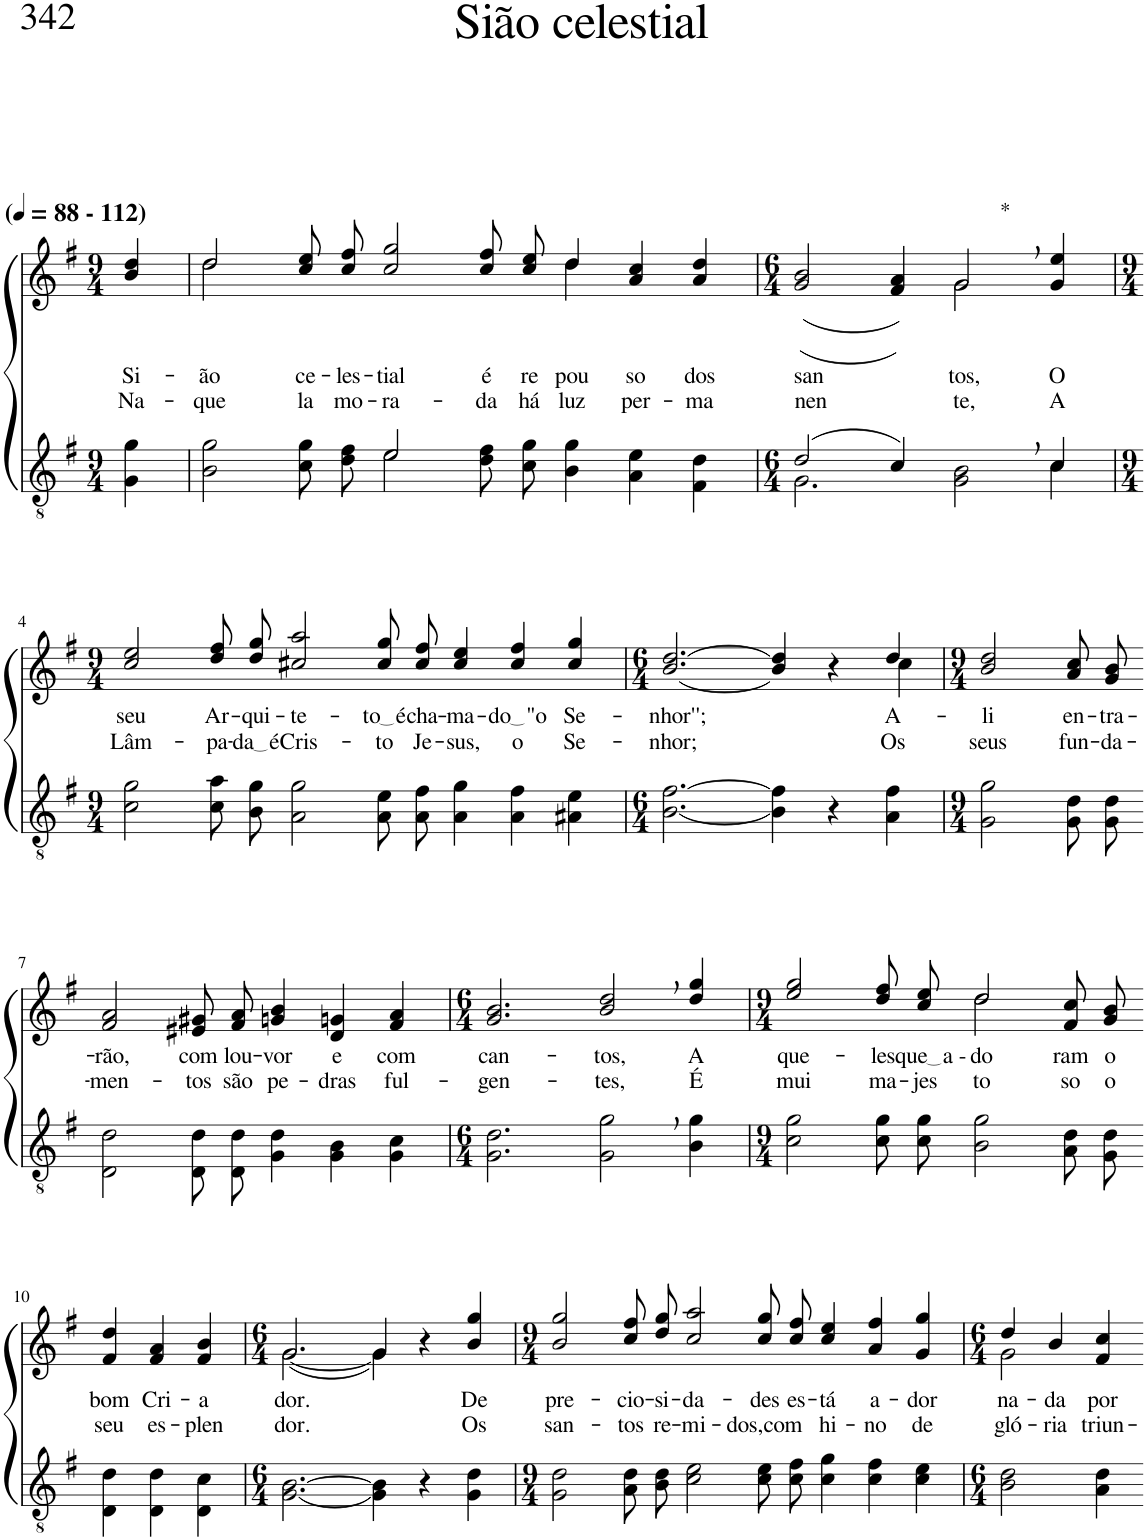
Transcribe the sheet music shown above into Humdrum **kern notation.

**kern	**kern	**text	**text
*part2	*part1	*part1	*part1
*staff2	*staff1	*staff1	*staff1
*I"Parte III e IV	*I"Parte I e II	*	*
*clefGv2	*clefG2	*	*
*Trd4c7	*Trd4c7	*	*
*k[f#]	*k[f#]	*	*
*M9/4	*M9/4	*	*
*MM88	*MM88	*	*
=1	=1	=1	=1
!	!LO:TX:a:B:t=(	!	!
!	!LO:TX:a:B:t=- 112)	!	!
!	!	!LO:LY:b	!LO:LY:b
4G\ 4g\	4b/ 4dd/	Si-	Na-
=2	=2	=2	=2
*^	*	*	*
!	!	!	!LO:LY:b	!LO:LY:b
*	*	*^	*	*
2.ryy	2B\ 2g\	2dd\	2dd/	-ão	-que-
!	!	!	!	!LO:LY:b	!LO:LY:b
.	8c\ 8g\L	1ryy	8cc\ 8ee\L	ce-	-la
!	!	!	!	!LO:LY:b	!LO:LY:b
.	8d\ 8f#\J	.	8cc\ 8ff#\J	-les-	mo-
!	!	!	!	!LO:LY:b	!LO:LY:b
2e/	2e\	.	2cc/ 2gg/	-tial	-ra-
!	!	!	!	!LO:LY:b	!LO:LY:b
1ryy	8d\ 8f#\L	.	8cc\ 8ff#\L	é	-da
!	!	!	!	!LO:LY:b	!LO:LY:b
.	8c\ 8g\J	.	8cc\ 8ee\J	re-	há
!	!	!	!	!LO:LY:b	!LO:LY:b
.	4B\ 4g\	4dd\	4dd/	-pou-	luz
!	!	!	!	!LO:LY:b	!LO:LY:b
.	4A\ 4e\	2ryy	4a/ 4cc/	so	per-
!	!	!	!	!LO:LY:b	!LO:LY:b
.	4F#\ 4d\	.	4a/ 4dd/	dos	-ma-
=3	=3	=3	=3	=3	=3
*M6/4	*	*M6/4	*	*	*
!	!	!	!	!LO:LY:b	!LO:LY:b
(2d/	2.G\	((2g/ 2b/	2.ryy	-san-	-nen-
4c/)	.	4f#/ 4a/))	.	.	.
!	!	!LO:TX:a:t=*	!	!	!
!	!	!	!	!LO:LY:b	!LO:LY:b
2ryy	2G\ 2B\	2g,/	2g\	-tos,	-te,
!	!	!	!	!LO:LY:b	!LO:LY:b
4c/	4c\	4g/ 4ee/	4ryy	O	A
*v	*v	*	*	*	*
*	*v	*v	*	*
!!LO:LB:g=z
=4	=4	=4	=4
*M9/4	*M9/4	*	*
*^	*^	*	*
!	!	!	!	!LO:LY:b	!LO:LY:b
*v	*v	*	*	*	*
*	*v	*v	*	*
2c\ 2g\	2cc/ 2ee/	seu	Lâm-
!	!	!LO:LY:b	!LO:LY:b
8c\ 8a\L	8dd\ 8ff#\L	Ar-	-pa-
!	!	!LO:LY:b	!LO:LY:b
8B\ 8g\J	8dd\ 8gg\J	-qui-	da é
!	!	!LO:LY:b	!LO:LY:b
2A\ 2g\	2cc#X/ 2aa/	-te-	Cris-
!	!	!LO:LY:b	!LO:LY:b
8A\ 8e\L	8cc#\ 8gg\L	to é	-to
!	!	!LO:LY:b	!LO:LY:b
8A\ 8f#\J	8cc#\ 8ff#\J	cha-	Je-
!	!	!LO:LY:b	!LO:LY:b
4A\ 4g\	4cc#/ 4ee/	-ma-	-sus,
!	!	!LO:LY:b	!LO:LY:b
4A\ 4f#\	4cc#/ 4ff#/	do "o	o
!	!	!LO:LY:b	!LO:LY:b
4A#X\ 4e\	4cc#/ 4gg/	Se-	Se-
=5	=5	=5	=5
*M6/4	*M6/4	*	*
!	!	!LO:LY:b	!LO:LY:b
*	*^	*	*
[2.B\ [2.f#\	[2.b/ [2.dd/	4ryy	-nhor'';	-nhor;
*	*v	*v	*	*
4B\] 4f#\]	4b/] 4dd/]	.	.
4r	4r	.	.
*	*^	*	*
!	!	!	!LO:LY:b	!LO:LY:b
4A\ 4f#\	4dd/	4cc\	-A-	Os
*	*v	*v	*	*
=6	=6	=6	=6
*M9/4	*M9/4	*	*
*	*^	*	*
!	!	!	!LO:LY:b	!LO:LY:b
*	*v	*v	*	*
2G\ 2g\	2b/ 2dd/	-li	seus
!	!	!LO:LY:b	!LO:LY:b
8G\ 8d\L	8a/ 8cc/L	en-	fun-
!	!	!LO:LY:b	!LO:LY:b
8G\ 8d\J	8g/ 8b/J	-tra-	-da-
!!LO:LB:g=z
=7-	=7-	=7-	=7-
!	!	!LO:LY:b	!LO:LY:b
2D\ 2d\	2f#/ 2a/	-rão,	-men-
!	!	!LO:LY:b	!LO:LY:b
8D/ 8d/L	8e#X/ 8g#X/L	com	-tos
!	!	!LO:LY:b	!LO:LY:b
8D/ 8d/J	8f#/ 8a/J	lou-	são
!	!	!LO:LY:b	!LO:LY:b
4G\ 4d\	4gn/ 4b/	-vor	pe-
!	!	!LO:LY:b	!LO:LY:b
4G\ 4B\	4d/ 4gn/	e	-dras
!	!	!LO:LY:b	!LO:LY:b
4G\ 4c\	4f#/ 4a/	com	ful-
=8	=8	=8	=8
*M6/4	*M6/4	*	*
!	!	!LO:LY:b	!LO:LY:b
2.G\ 2.d\	2.g/ 2.b/	can-	-gen-
!	!	!LO:LY:b	!LO:LY:b
2G\, 2g\,	2b/, 2dd/,	-tos,	-tes,
!	!	!LO:LY:b	!LO:LY:b
4B\ 4g\	4dd/ 4gg/	A-	É
=9	=9	=9	=9
*M9/4	*M9/4	*	*
*	*^	*	*
!	!	!	!LO:LY:b	!LO:LY:b
2c\ 2g\	2.ryy	2ee/ 2gg/	-que-	mui
!	!	!	!LO:LY:b	!LO:LY:b
8c\ 8g\L	.	8dd\ 8ff#\L	-les	ma-
!	!	!	!LO:LY:b	!LO:LY:b
8c\ 8g\J	.	8cc\ 8ee\J	que a -	-jes-
!	!	!	!LO:LY:b	!LO:LY:b
2B\ 2g\	2dd\	2dd/	-do-	-to-
!	!	!	!LO:LY:b	!LO:LY:b
8A\ 8d\L	4ryy	8f#/ 8cc/L	-ram	-so
!	!	!	!LO:LY:b	!LO:LY:b
8G\ 8d\J	.	8g/ 8b/J	o	o
!!LO:LB:g=z
=10-	=10-	=10-	=10-	=10-
!	!	!	!LO:LY:b	!LO:LY:b
*	*v	*v	*	*
4D\ 4d\	4f#/ 4dd/	bom	seu
!	!	!LO:LY:b	!LO:LY:b
4D\ 4d\	4f#/ 4a/	Cri-	es-
!	!	!LO:LY:b	!LO:LY:b
4D\ 4c\	4f#/ 4b/	-a-	-plen-
=11	=11	=11	=11
*M6/4	*M6/4	*	*
*	*^	*	*
!	!	!	!LO:LY:b	!LO:LY:b
[2.G\ [2.B\	(2.g/	[2.g\	dor.	-dor.
4G\] 4B\]	4g/	4g\])	.	.
4r	4r	2ryy	.	.
!	!	!	!LO:LY:b	!LO:LY:b
4G\ 4d\	4b/ 4gg/	.	De	Os
*	*v	*v	*	*
=12	=12	=12	=12
*M9/4	*M9/4	*	*
!	!	!LO:LY:b	!LO:LY:b
2G\ 2d\	2b/ 2gg/	pre-	san-
!	!	!LO:LY:b	!LO:LY:b
8A\ 8d\L	8cc\ 8ff#\L	-cio-	-tos
!	!	!LO:LY:b	!LO:LY:b
8B\ 8d\J	8dd\ 8gg\J	-si-	re-
!	!	!LO:LY:b	!LO:LY:b
2c\ 2e\	2cc/ 2aa/	-da-	-mi-
!	!	!LO:LY:b	!LO:LY:b
8c\ 8e\L	8cc\ 8gg\L	-des	-dos,com
!	!	!LO:LY:b	!
8c\ 8f#\J	8cc\ 8ff#\J	es-	.
!	!	!LO:LY:b	!LO:LY:b
4c\ 4g\	4cc/ 4ee/	-tá	hi-
!	!	!LO:LY:b	!LO:LY:b
4c\ 4f#\	4a/ 4ff#/	a-	-no
!	!	!LO:LY:b	!LO:LY:b
4c\ 4e\	4g/ 4gg/	-dor-	de
=13	=13	=13	=13
*M6/4	*M6/4	*	*
*	*^	*	*
!	!	!	!LO:LY:b	!LO:LY:b
2B\ 2d\	4dd/	2g\	-na-	gló-
!	!	!	!LO:LY:b	!LO:LY:b
.	4b/	.	-da	-ria
!	!	!	!LO:LY:b	!LO:LY:b
4A\ 4d\	4f#/ 4cc/	4ryy	por	triun-
*	*v	*v	*	*
=-	=-	=-	=-
*-	*-	*-	*-
